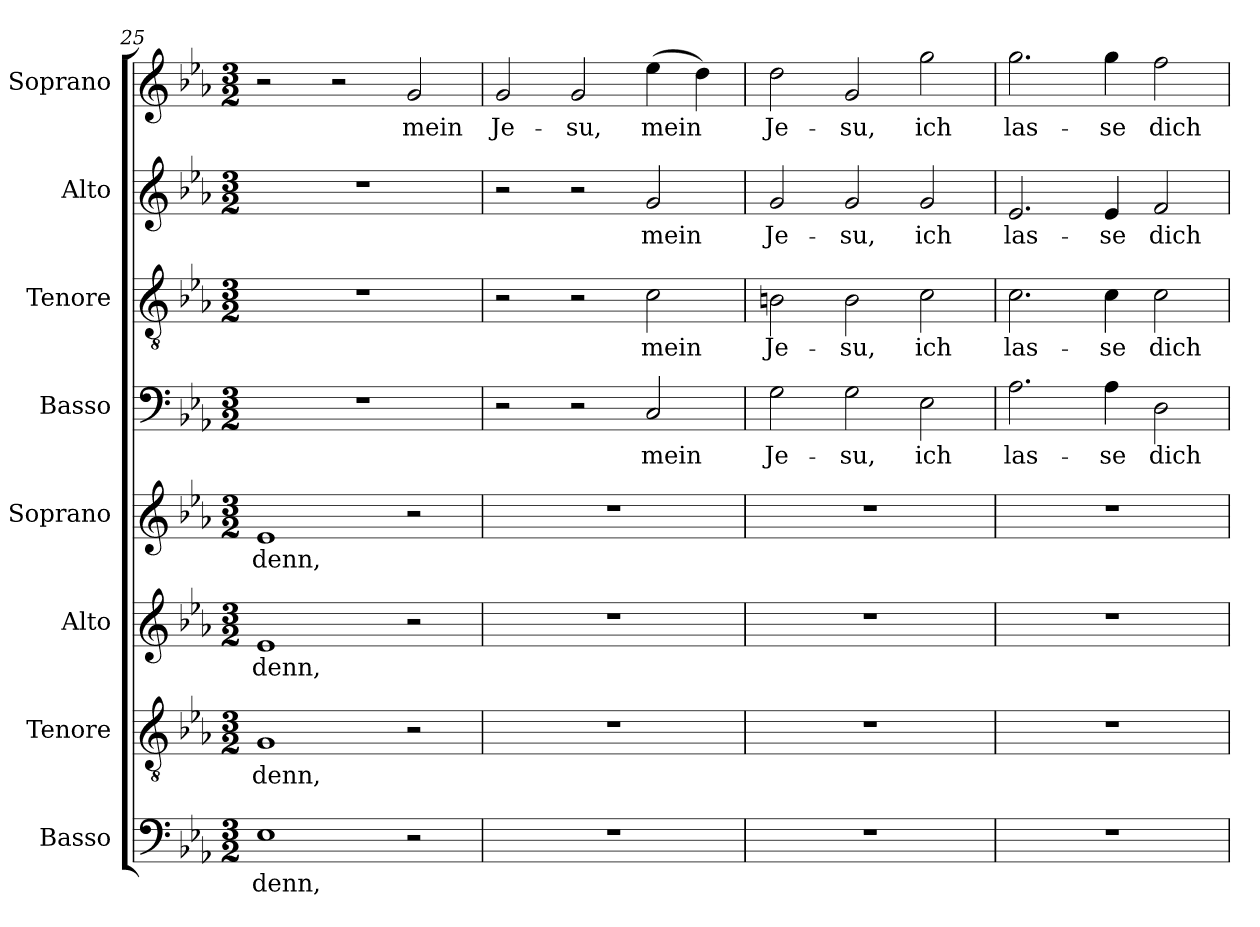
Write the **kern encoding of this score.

**kern	**text	**kern	**text	**kern	**text	**kern	**text	**kern	**text	**kern	**text	**kern	**text	**kern	**text
*part8	*part8	*part7	*part7	*part6	*part6	*part5	*part5	*part4	*part4	*part3	*part3	*part2	*part2	*part1	*part1
*staff8	*staff8	*staff7	*staff7	*staff6	*staff6	*staff5	*staff5	*staff4	*staff4	*staff3	*staff3	*staff2	*staff2	*staff1	*staff1
*I"Basso	*	*I"Tenore	*	*I"Alto	*	*I"Soprano	*	*I"Basso	*	*I"Tenore	*	*I"Alto	*	*I"Soprano	*
*I'B	*	*I'T	*	*I'A	*	*I'S	*	*I'B	*	*I'T	*	*I'A	*	*I'S	*
*clefF4	*	*clefGv2	*	*clefG2	*	*clefG2	*	*clefF4	*	*clefGv2	*	*clefG2	*	*clefG2	*
*k[b-e-a-]	*	*k[b-e-a-]	*	*k[b-e-a-]	*	*k[b-e-a-]	*	*k[b-e-a-]	*	*k[b-e-a-]	*	*k[b-e-a-]	*	*k[b-e-a-]	*
*E-:	*	*E-:	*	*E-:	*	*E-:	*	*E-:	*	*E-:	*	*E-:	*	*E-:	*
*M3/2	*	*M3/2	*	*M3/2	*	*M3/2	*	*M3/2	*	*M3/2	*	*M3/2	*	*M3/2	*
=25	=25	=25	=25	=25	=25	=25	=25	=25	=25	=25	=25	=25	=25	=25	=25
1E-	denn,	1G	denn,	1e-	denn,	1e-	denn,	1.r	.	1.r	.	1.r	.	2r	.
.	.	.	.	.	.	.	.	.	.	.	.	.	.	2r	.
2r	.	2r	.	2r	.	2r	.	.	.	.	.	.	.	2g/	mein
=26	=26	=26	=26	=26	=26	=26	=26	=26	=26	=26	=26	=26	=26	=26	=26
1.r	.	1.r	.	1.r	.	1.r	.	2r	.	2r	.	2r	.	2g/	Je-
.	.	.	.	.	.	.	.	2r	.	2r	.	2r	.	2g/	-su,
.	.	.	.	.	.	.	.	2C/	mein	2c\	mein	2g/	mein	(4ee-\	mein
.	.	.	.	.	.	.	.	.	.	.	.	.	.	4dd\)	.
!!LO:LB:g=z
=27	=27	=27	=27	=27	=27	=27	=27	=27	=27	=27	=27	=27	=27	=27	=27
1.r	.	1.r	.	1.r	.	1.r	.	2G\	Je-	2Bn\	Je-	2g/	Je-	2dd\	Je-
.	.	.	.	.	.	.	.	2G\	-su,	2B\	-su,	2g/	-su,	2g/	-su,
.	.	.	.	.	.	.	.	2E-\	ich	2c\	ich	2g/	ich	2gg\	ich
=28	=28	=28	=28	=28	=28	=28	=28	=28	=28	=28	=28	=28	=28	=28	=28
1.r	.	1.r	.	1.r	.	1.r	.	2.A-\	las-	2.c\	las-	2.e-/	las-	2.gg\	las-
.	.	.	.	.	.	.	.	4A-\	-se	4c\	-se	4e-/	-se	4gg\	-se
.	.	.	.	.	.	.	.	2D\	dich	2c\	dich	2f/	dich	2ff\	dich
=	=	=	=	=	=	=	=	=	=	=	=	=	=	=	=
*-	*-	*-	*-	*-	*-	*-	*-	*-	*-	*-	*-	*-	*-	*-	*-
